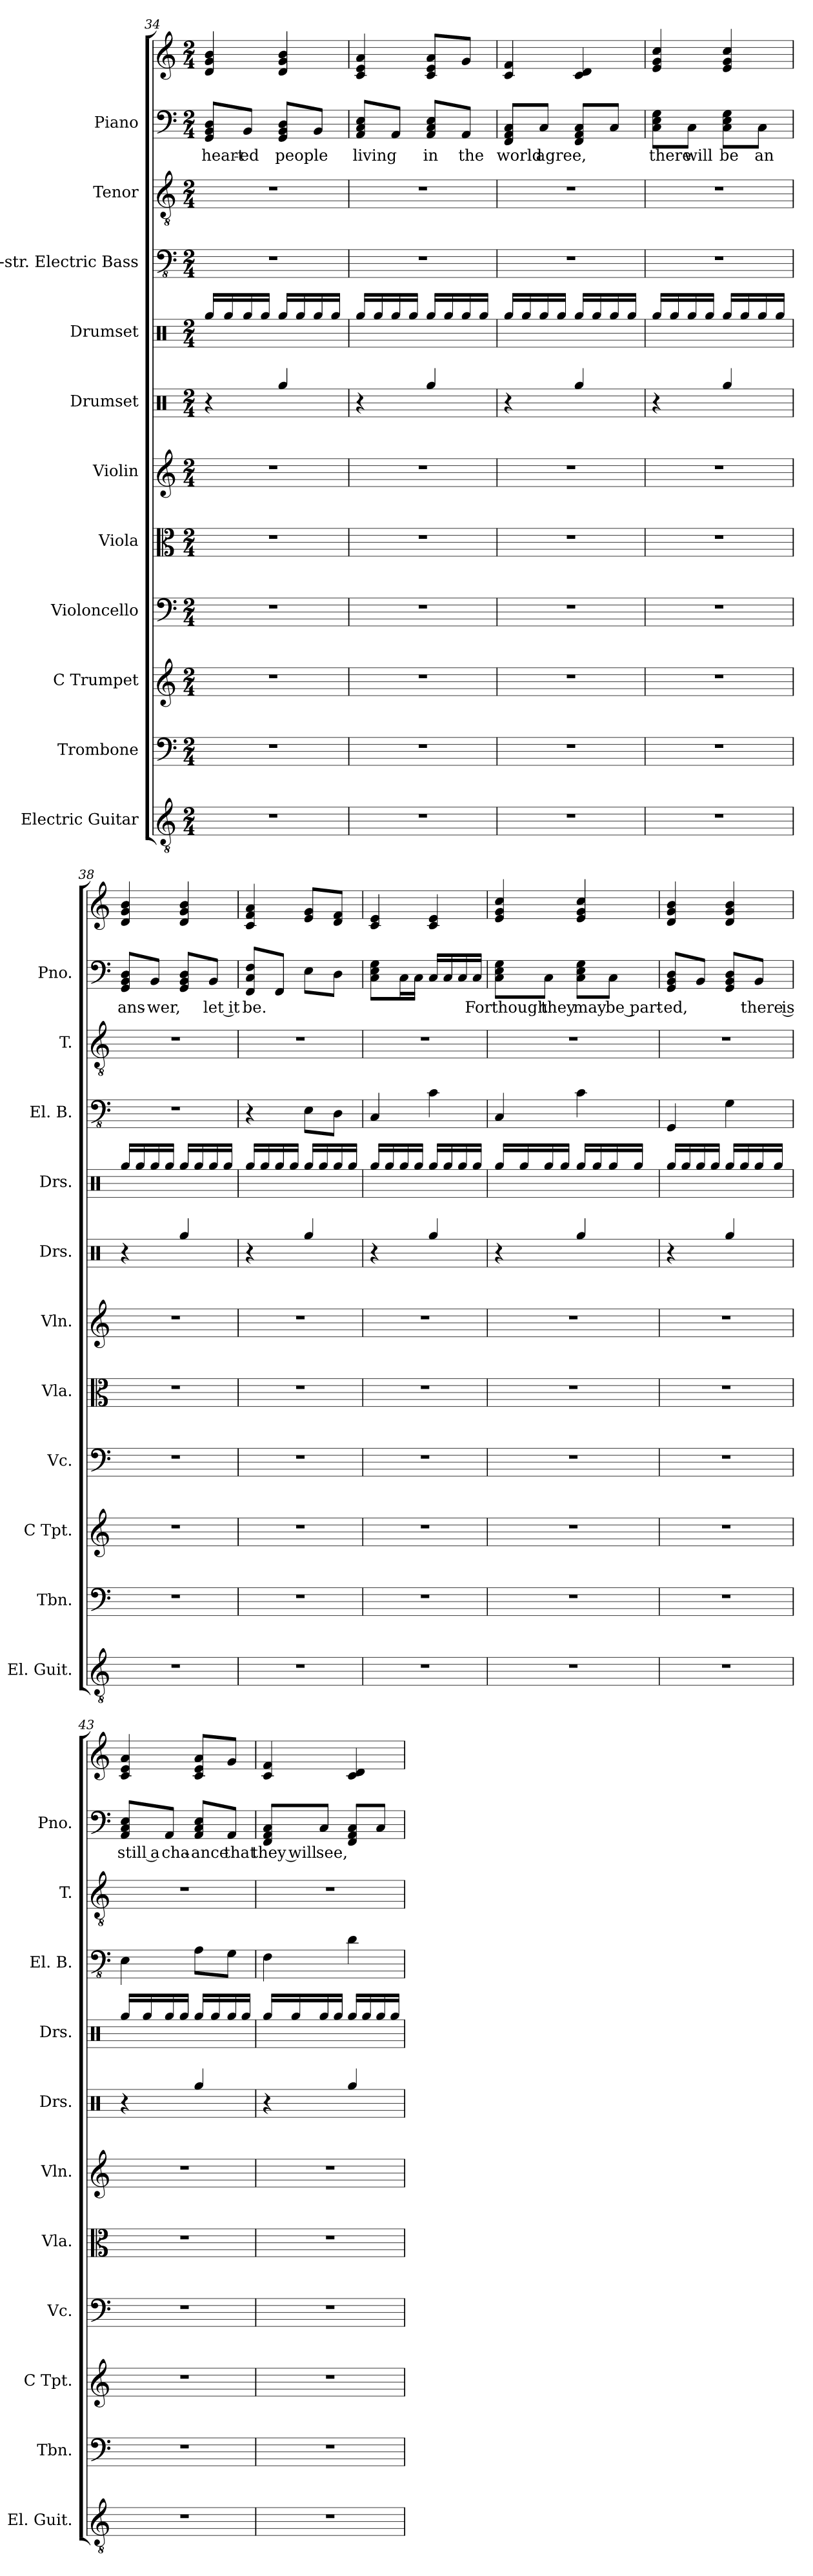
**kern	**kern	**kern	**kern	**kern	**kern	**kern	**kern	**kern	**kern	**kern	**text	**kern
*part11	*part10	*part9	*part8	*part7	*part6	*part5	*part4	*part3	*part2	*part1	*part1	*part1
*staff12	*staff11	*staff10	*staff9	*staff8	*staff7	*staff6	*staff5	*staff4	*staff3	*staff2	*staff2	*staff1
*I"Electric Guitar	*I"Trombone	*I"C Trumpet	*I"Violoncello	*I"Viola	*I"Violin	*I"Drumset	*I"Drumset	*I"5-str. Electric Bass	*I"Tenor	*I"Piano	*	*
*I'El. Guit.	*I'Tbn.	*I'C Tpt.	*I'Vc.	*I'Vla.	*I'Vln.	*I'Drs.	*I'Drs.	*I'El. B.	*I'T.	*I'Pno.	*	*
*clefGv2	*clefF4	*clefG2	*clefF4	*clefC3	*clefG2	*clefX	*clefX	*clefFv4	*clefGv2	*clefF4	*	*clefG2
*k[]	*k[]	*k[]	*k[]	*k[]	*k[]	*k[]	*k[]	*k[]	*k[]	*k[]	*	*k[]
*M2/4	*M2/4	*M2/4	*M2/4	*M2/4	*M2/4	*M2/4	*M2/4	*M2/4	*M2/4	*M2/4	*	*M2/4
=34	=34	=34	=34	=34	=34	=34	=34	=34	=34	=34	=34	=34
2r	2r	2r	2r	2r	2r	4r	16Rgg/LL	2r	2r	8GG/ 8BB/ 8D/L	heart-	4d/ 4g/ 4b/
.	.	.	.	.	.	.	16Rgg/	.	.	.	.	.
.	.	.	.	.	.	.	16Rgg/	.	.	8BB/J	-ed	.
.	.	.	.	.	.	.	16Rgg/JJ	.	.	.	.	.
.	.	.	.	.	.	4Rgg/	16Rgg/LL	.	.	8GG/ 8BB/ 8D/L	people	4d/ 4g/ 4b/
.	.	.	.	.	.	.	16Rgg/	.	.	.	.	.
.	.	.	.	.	.	.	16Rgg/	.	.	8BB/J	.	.
.	.	.	.	.	.	.	16Rgg/JJ	.	.	.	.	.
=35	=35	=35	=35	=35	=35	=35	=35	=35	=35	=35	=35	=35
2r	2r	2r	2r	2r	2r	4r	16Rgg/LL	2r	2r	8AA/ 8C/ 8E/L	living	4c/ 4e/ 4a/
.	.	.	.	.	.	.	16Rgg/	.	.	.	.	.
.	.	.	.	.	.	.	16Rgg/	.	.	8AA/J	.	.
.	.	.	.	.	.	.	16Rgg/JJ	.	.	.	.	.
.	.	.	.	.	.	4Rgg/	16Rgg/LL	.	.	8AA/ 8C/ 8E/L	in	8c/ 8e/ 8a/L
.	.	.	.	.	.	.	16Rgg/	.	.	.	.	.
.	.	.	.	.	.	.	16Rgg/	.	.	8AA/J	the	8g/J
.	.	.	.	.	.	.	16Rgg/JJ	.	.	.	.	.
=36	=36	=36	=36	=36	=36	=36	=36	=36	=36	=36	=36	=36
2r	2r	2r	2r	2r	2r	4r	16Rgg/LL	2r	2r	8FF/ 8AA/ 8C/L	world	4c/ 4f/
.	.	.	.	.	.	.	16Rgg/	.	.	.	.	.
.	.	.	.	.	.	.	16Rgg/	.	.	8C/J	agree,	.
.	.	.	.	.	.	.	16Rgg/JJ	.	.	.	.	.
.	.	.	.	.	.	4Rgg/	16Rgg/LL	.	.	8FF/ 8AA/ 8C/L	.	4c/ 4d/
.	.	.	.	.	.	.	16Rgg/	.	.	.	.	.
.	.	.	.	.	.	.	16Rgg/	.	.	8C/J	.	.
.	.	.	.	.	.	.	16Rgg/JJ	.	.	.	.	.
!!LO:PB:g=z
=37	=37	=37	=37	=37	=37	=37	=37	=37	=37	=37	=37	=37
2r	2r	2r	2r	2r	2r	4r	16Rgg/LL	2r	2r	8C\ 8E\ 8G\L	there	4e/ 4g/ 4cc/
.	.	.	.	.	.	.	16Rgg/	.	.	.	.	.
.	.	.	.	.	.	.	16Rgg/	.	.	8C\J	will	.
.	.	.	.	.	.	.	16Rgg/JJ	.	.	.	.	.
.	.	.	.	.	.	4Rgg/	16Rgg/LL	.	.	8C\ 8E\ 8G\L	be	4e/ 4g/ 4cc/
.	.	.	.	.	.	.	16Rgg/	.	.	.	.	.
.	.	.	.	.	.	.	16Rgg/	.	.	8C\J	an	.
.	.	.	.	.	.	.	16Rgg/JJ	.	.	.	.	.
=38	=38	=38	=38	=38	=38	=38	=38	=38	=38	=38	=38	=38
2r	2r	2r	2r	2r	2r	4r	16Rgg/LL	2r	2r	8GG/ 8BB/ 8D/L	ans-	4d/ 4g/ 4b/
.	.	.	.	.	.	.	16Rgg/	.	.	.	.	.
.	.	.	.	.	.	.	16Rgg/	.	.	8BB/J	-wer,	.
.	.	.	.	.	.	.	16Rgg/JJ	.	.	.	.	.
.	.	.	.	.	.	4Rgg/	16Rgg/LL	.	.	8GG/ 8BB/ 8D/L	.	4d/ 4g/ 4b/
.	.	.	.	.	.	.	16Rgg/	.	.	.	.	.
.	.	.	.	.	.	.	16Rgg/	.	.	8BB/J	let it	.
.	.	.	.	.	.	.	16Rgg/JJ	.	.	.	.	.
=39	=39	=39	=39	=39	=39	=39	=39	=39	=39	=39	=39	=39
2r	2r	2r	2r	2r	2r	4r	16Rgg/LL	4r	2r	8FF/ 8C/ 8F/L	be.	4c/ 4f/ 4a/
.	.	.	.	.	.	.	16Rgg/	.	.	.	.	.
.	.	.	.	.	.	.	16Rgg/	.	.	8FF/J	.	.
.	.	.	.	.	.	.	16Rgg/JJ	.	.	.	.	.
.	.	.	.	.	.	4Rgg/	16Rgg/LL	8EE\L	.	8E\L	.	8e/ 8g/L
.	.	.	.	.	.	.	16Rgg/	.	.	.	.	.
.	.	.	.	.	.	.	16Rgg/	8DD\J	.	8D\J	.	8d/ 8f/J
.	.	.	.	.	.	.	16Rgg/JJ	.	.	.	.	.
=40	=40	=40	=40	=40	=40	=40	=40	=40	=40	=40	=40	=40
2r	2r	2r	2r	2r	2r	4r	16Rgg/LL	4CC/	2r	8C\ 8E\ 8G\L	.	4c/ 4e/
.	.	.	.	.	.	.	16Rgg/	.	.	.	.	.
.	.	.	.	.	.	.	16Rgg/	.	.	16C\L	.	.
.	.	.	.	.	.	.	16Rgg/JJ	.	.	16C\JJ	.	.
.	.	.	.	.	.	4Rgg/	16Rgg/LL	4C\	.	16C/LL	.	4c/ 4e/
.	.	.	.	.	.	.	16Rgg/	.	.	16C/	.	.
.	.	.	.	.	.	.	16Rgg/	.	.	16C/	.	.
.	.	.	.	.	.	.	16Rgg/JJ	.	.	16C/JJ	For	.
!!LO:PB:g=z
=41	=41	=41	=41	=41	=41	=41	=41	=41	=41	=41	=41	=41
2r	2r	2r	2r	2r	2r	4r	16Rgg/LL	4CC/	2r	8C\ 8E\ 8G\L	though	4e/ 4g/ 4cc/
.	.	.	.	.	.	.	16Rgg/	.	.	.	.	.
.	.	.	.	.	.	.	16Rgg/	.	.	8C\J	they	.
.	.	.	.	.	.	.	16Rgg/JJ	.	.	.	.	.
.	.	.	.	.	.	4Rgg/	16Rgg/LL	4C\	.	8C\ 8E\ 8G\L	may	4e/ 4g/ 4cc/
.	.	.	.	.	.	.	16Rgg/	.	.	.	.	.
.	.	.	.	.	.	.	16Rgg/	.	.	8C\J	be part-	.
.	.	.	.	.	.	.	16Rgg/JJ	.	.	.	.	.
=42	=42	=42	=42	=42	=42	=42	=42	=42	=42	=42	=42	=42
2r	2r	2r	2r	2r	2r	4r	16Rgg/LL	4GGG/	2r	8GG/ 8BB/ 8D/L	-ed,	4d/ 4g/ 4b/
.	.	.	.	.	.	.	16Rgg/	.	.	.	.	.
.	.	.	.	.	.	.	16Rgg/	.	.	8BB/J	.	.
.	.	.	.	.	.	.	16Rgg/JJ	.	.	.	.	.
.	.	.	.	.	.	4Rgg/	16Rgg/LL	4GG\	.	8GG/ 8BB/ 8D/L	.	4d/ 4g/ 4b/
.	.	.	.	.	.	.	16Rgg/	.	.	.	.	.
.	.	.	.	.	.	.	16Rgg/	.	.	8BB/J	there is	.
.	.	.	.	.	.	.	16Rgg/JJ	.	.	.	.	.
=43	=43	=43	=43	=43	=43	=43	=43	=43	=43	=43	=43	=43
2r	2r	2r	2r	2r	2r	4r	16Rgg/LL	4EE\	2r	8AA/ 8C/ 8E/L	still a	4c/ 4e/ 4a/
.	.	.	.	.	.	.	16Rgg/	.	.	.	.	.
.	.	.	.	.	.	.	16Rgg/	.	.	8AA/J	cha-	.
.	.	.	.	.	.	.	16Rgg/JJ	.	.	.	.	.
.	.	.	.	.	.	4Rgg/	16Rgg/LL	8AA\L	.	8AA/ 8C/ 8E/L	-ance	8c/ 8e/ 8a/L
.	.	.	.	.	.	.	16Rgg/	.	.	.	.	.
.	.	.	.	.	.	.	16Rgg/	8GG\J	.	8AA/J	that	8g/J
.	.	.	.	.	.	.	16Rgg/JJ	.	.	.	.	.
=44	=44	=44	=44	=44	=44	=44	=44	=44	=44	=44	=44	=44
2r	2r	2r	2r	2r	2r	4r	16Rgg/LL	4FF\	2r	8FF/ 8AA/ 8C/L	they will	4c/ 4f/
.	.	.	.	.	.	.	16Rgg/	.	.	.	.	.
.	.	.	.	.	.	.	16Rgg/	.	.	8C/J	see,	.
.	.	.	.	.	.	.	16Rgg/JJ	.	.	.	.	.
.	.	.	.	.	.	4Rgg/	16Rgg/LL	4D\	.	8FF/ 8AA/ 8C/L	.	4c/ 4d/
.	.	.	.	.	.	.	16Rgg/	.	.	.	.	.
.	.	.	.	.	.	.	16Rgg/	.	.	8C/J	.	.
.	.	.	.	.	.	.	16Rgg/JJ	.	.	.	.	.
=	=	=	=	=	=	=	=	=	=	=	=	=
*-	*-	*-	*-	*-	*-	*-	*-	*-	*-	*-	*-	*-
